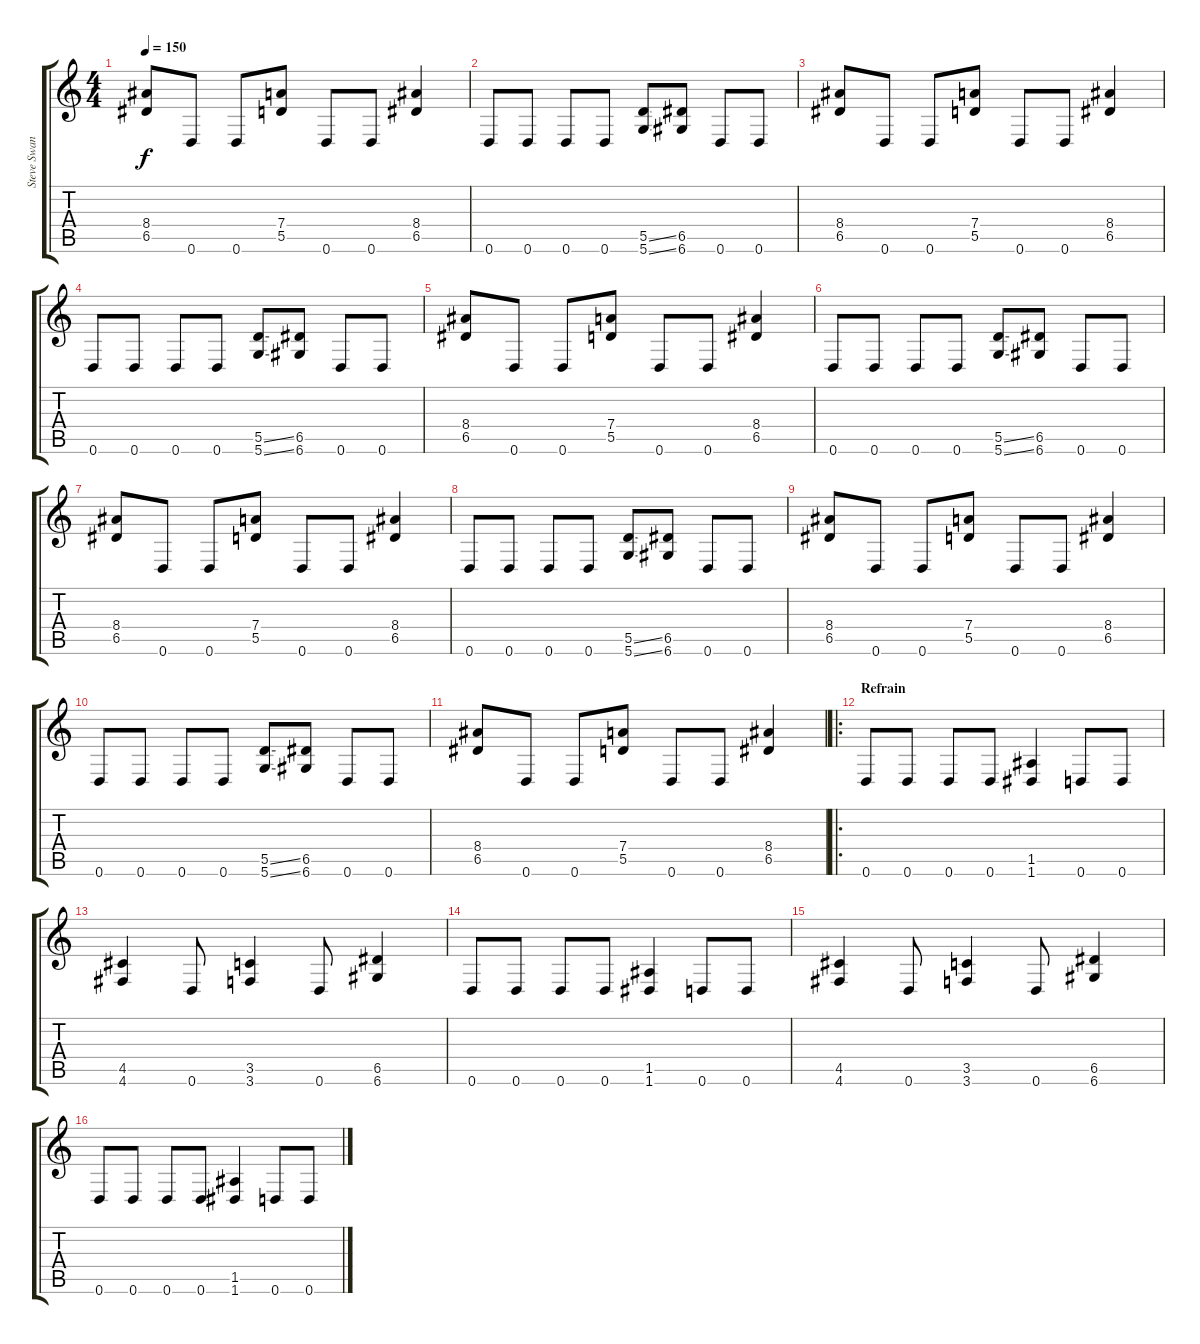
\track ("Steve Swanson" "Steve Swan") {instrument distortionguitar}
\staff {score tabs}
\tuning (E4 B3 G3 D3 A2 D2) {hide}
\ts (4 4)
\tempo 150
\clef g2
\ks c
(8.4 6.5).8{dy f} 0.6.8 0.6.8 (7.4 5.5).8 0.6.8 0.6.8 (8.4 6.5).4 |
0.6.8 0.6.8 0.6.8 0.6.8 (5.5{ss} 5.6{ss}).8 (6.5 6.6).8 0.6.8 0.6.8 |
(8.4 6.5).8 0.6.8 0.6.8 (7.4 5.5).8 0.6.8 0.6.8 (8.4 6.5).4 |
0.6.8 0.6.8 0.6.8 0.6.8 (5.5{ss} 5.6{ss}).8 (6.5 6.6).8 0.6.8 0.6.8 |
(8.4 6.5).8 0.6.8 0.6.8 (7.4 5.5).8 0.6.8 0.6.8 (8.4 6.5).4 |
0.6.8 0.6.8 0.6.8 0.6.8 (5.5{ss} 5.6{ss}).8 (6.5 6.6).8 0.6.8 0.6.8 |
(8.4 6.5).8 0.6.8 0.6.8 (7.4 5.5).8 0.6.8 0.6.8 (8.4 6.5).4 |
0.6.8 0.6.8 0.6.8 0.6.8 (5.5{ss} 5.6{ss}).8 (6.5 6.6).8 0.6.8 0.6.8 |
(8.4 6.5).8 0.6.8 0.6.8 (7.4 5.5).8 0.6.8 0.6.8 (8.4 6.5).4 |
0.6.8 0.6.8 0.6.8 0.6.8 (5.5{ss} 5.6{ss}).8 (6.5 6.6).8 0.6.8 0.6.8 |
(8.4 6.5).8 0.6.8 0.6.8 (7.4 5.5).8 0.6.8 0.6.8 (8.4 6.5).4 |
\ro
\section ("" "Refrain")
0.6.8 0.6.8 0.6.8 0.6.8 (1.5 1.6).4 0.6.8 0.6.8 |
(4.5 4.6).4 0.6.8 (3.5 3.6).4 0.6.8 (6.5 6.6).4 |
0.6.8 0.6.8 0.6.8 0.6.8 (1.5 1.6).4 0.6.8 0.6.8 |
(4.5 4.6).4 0.6.8 (3.5 3.6).4 0.6.8 (6.5 6.6).4 |
0.6.8 0.6.8 0.6.8 0.6.8 (1.5 1.6).4 0.6.8 0.6.8
